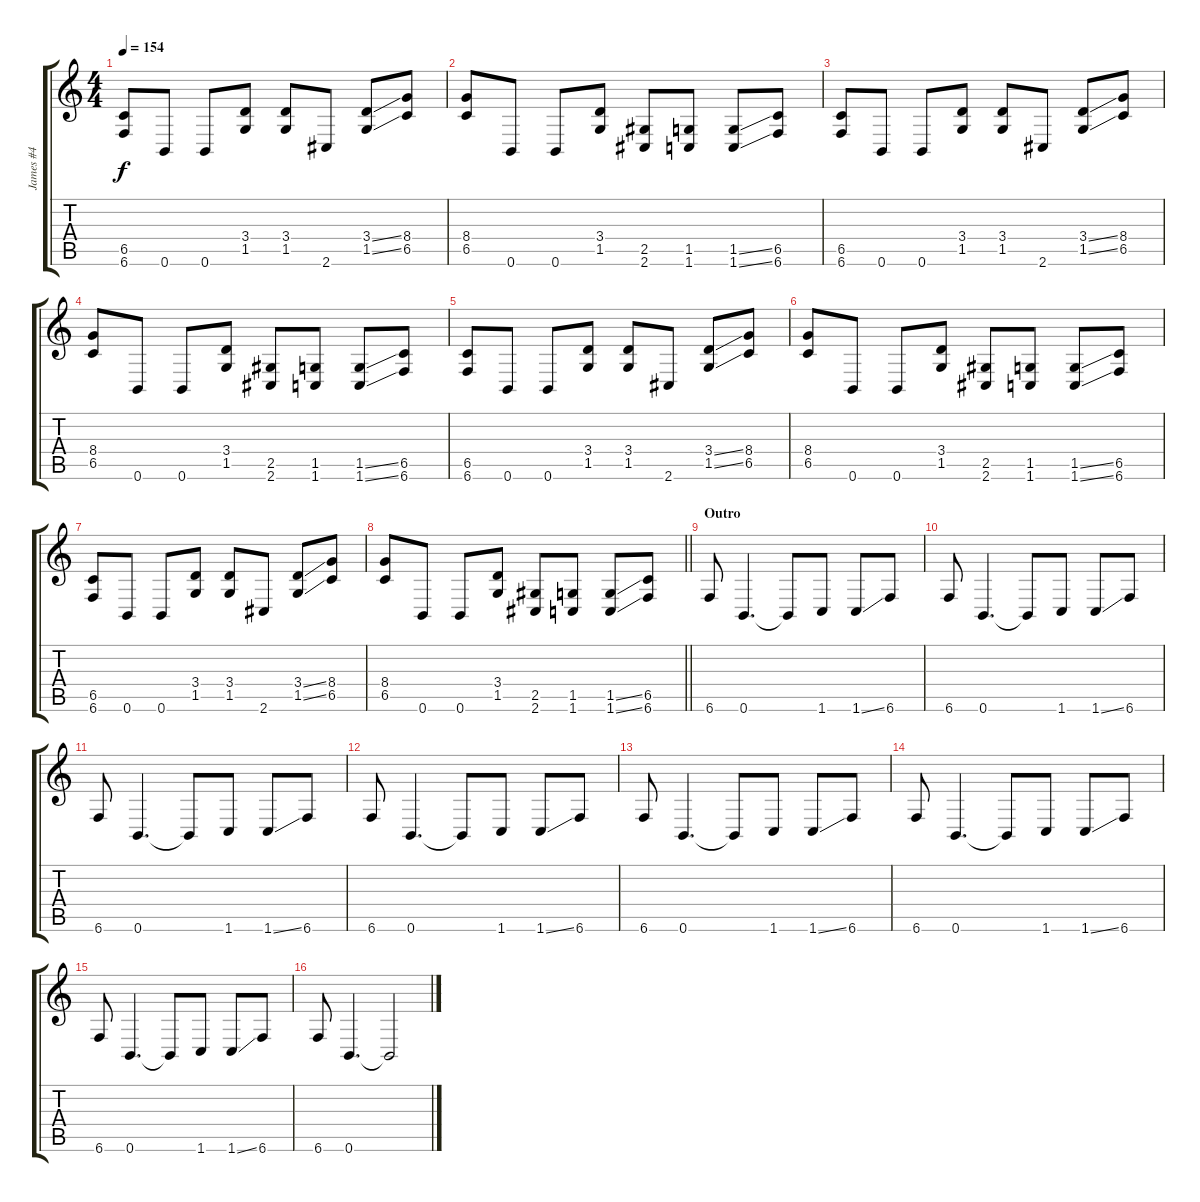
\track ("James #4" "James #4") {instrument distortionguitar}
\staff {score tabs}
\tuning (Db4 Ab3 E3 B2 Gb2 B1) {hide}
\ts (4 4)
\tempo 154
\clef g2
\ks c
(6.5 6.6).8{dy f} 0.6.8 0.6.8 (3.4 1.5).8 (3.4 1.5).8 2.6.8 (3.4{ss} 1.5{ss}).8 (8.4 6.5).8 |
(8.4 6.5).8 0.6.8 0.6.8 (3.4 1.5).8 (2.5 2.6).8 (1.5 1.6).8 (1.5{ss} 1.6{ss}).8 (6.5 6.6).8 |
(6.5 6.6).8 0.6.8 0.6.8 (3.4 1.5).8 (3.4 1.5).8 2.6.8 (3.4{ss} 1.5{ss}).8 (8.4 6.5).8 |
(8.4 6.5).8 0.6.8 0.6.8 (3.4 1.5).8 (2.5 2.6).8 (1.5 1.6).8 (1.5{ss} 1.6{ss}).8 (6.5 6.6).8 |
(6.5 6.6).8 0.6.8 0.6.8 (3.4 1.5).8 (3.4 1.5).8 2.6.8 (3.4{ss} 1.5{ss}).8 (8.4 6.5).8 |
(8.4 6.5).8 0.6.8 0.6.8 (3.4 1.5).8 (2.5 2.6).8 (1.5 1.6).8 (1.5{ss} 1.6{ss}).8 (6.5 6.6).8 |
(6.5 6.6).8 0.6.8 0.6.8 (3.4 1.5).8 (3.4 1.5).8 2.6.8 (3.4{ss} 1.5{ss}).8 (8.4 6.5).8 |
\barLineRight lightlight
(8.4 6.5).8 0.6.8 0.6.8 (3.4 1.5).8 (2.5 2.6).8 (1.5 1.6).8 (1.5{ss} 1.6{ss}).8 (6.5 6.6).8 |
\section ("" "Outro")
6.6.8 0.6.4{d} 0.6{t}.8 1.6.8 1.6{ss}.8 6.6.8 |
6.6.8 0.6.4{d} 0.6{t}.8 1.6.8 1.6{ss}.8 6.6.8 |
6.6.8 0.6.4{d} 0.6{t}.8 1.6.8 1.6{ss}.8 6.6.8 |
6.6.8 0.6.4{d} 0.6{t}.8 1.6.8 1.6{ss}.8 6.6.8 |
6.6.8 0.6.4{d} 0.6{t}.8 1.6.8 1.6{ss}.8 6.6.8 |
6.6.8 0.6.4{d} 0.6{t}.8 1.6.8 1.6{ss}.8 6.6.8 |
6.6.8 0.6.4{d} 0.6{t}.8 1.6.8 1.6{ss}.8 6.6.8 |
6.6.8 0.6.4{d} 0.6{t}.2
